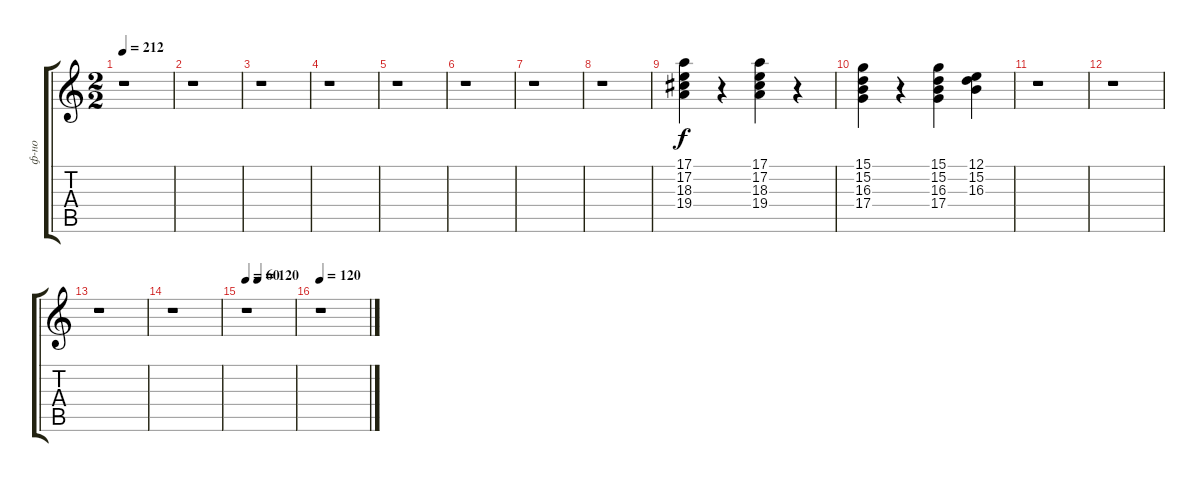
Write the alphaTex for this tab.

\track ("ф-но" "ф-но") {instrument acousticgrandpiano}
\staff {score tabs}
\tuning (E4 B3 G3 D3 A2 E2) {hide}
\ts (2 2)
\tempo 212
\clef g2
\ks c
r.1{dy f} |
r.1 |
r.1 |
r.1 |
r.1 |
r.1 |
r.1 |
r.1 |
(17.1 17.2 18.3 19.4).4 r.4 (17.1 17.2 18.3 19.4).4 r.4 |
(15.1 15.2 16.3 17.4).4 r.4 (15.1 15.2 16.3 17.4).4 (12.1 15.2 16.3).4 |
r.1 |
r.1 |
r.1 |
r.1 |
\tempo 60
\tempo (120 0.25)
r.1 |
\tempo 120
r.1
